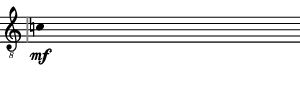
\version "2.24.3"
        \language "english"
#(set-global-staff-size 12)
\paper {
  #(set-paper-size '(cons (* 50.838606222222225 mm) (* 25 mm)))
  indent = 0\mm
  left-margin = 0\mm
  right-margin = 0\mm
  top-margin = 0\mm
  bottom-margin = 0\mm
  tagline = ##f
  print-page-number = ##f
}

\layout {
  line-width = 50.838606222222225\mm
  ragged-right = ##f
  \context {
    \Score
    \remove "Bar_number_engraver"
    \remove "Time_signature_engraver"
    \remove "Metronome_mark_engraver"
    \override SpacingSpanner.spacing-increment = #4
    \override SpacingSpanner.uniform-stretching = ##t
  }
  \context {
    \Staff
    \remove "Time_signature_engraver"
    \override Flag.stencil = #modern-straight-flag
    \override Stem.transparent = ##t
    \accidentalStyle "dodecaphonic"
    \remove "Bar_engraver"
  }
}

\score {
  \new StaffGroup <<
    \override Score.SystemStartBar.collapse-height = 2
    \override Score.SystemStartBar.X-offset = 4.2679150476251895
    \override Score.SystemStartBar.color = #(rgb-color 0.51 0.51 0.51)
    \new Staff {
      
      \clef "G_8"
      
      c'4*369/100_\mf
    }
  >>
}